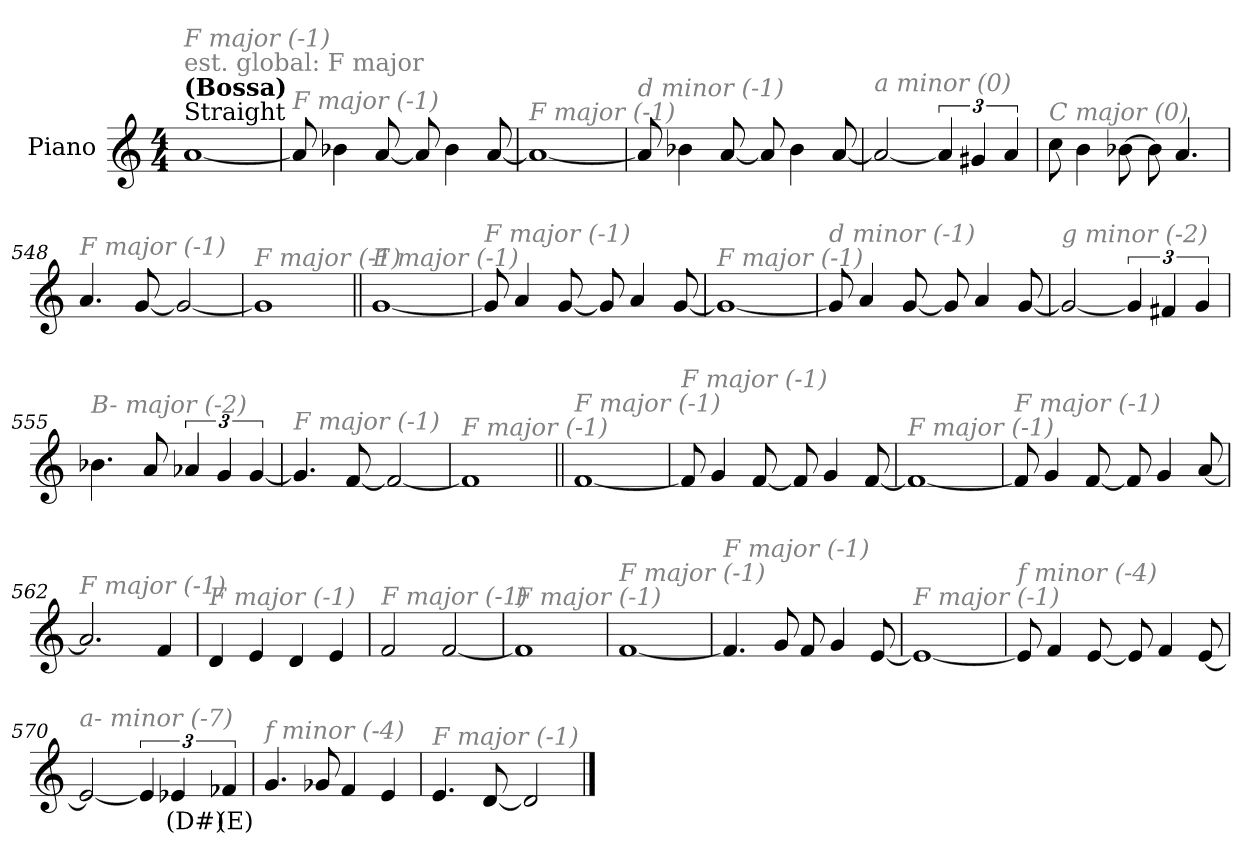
**kern	**text
*part1	*part1
*staff1	*staff1
*I"Piano	*
*I'Pno.	*
*clefG2	*
*k[]	*
*M4/4	*
=1	=1
!LO:TX:a:t=Straight	!
!LO:TX:a:B:t=(Bossa)	!
!LO:TX:a:color=#808080:t=est. global&colon; F major	!
!LO:TX:i:color=#808080:t=F major (-1)	!
[1a	.
=543	=543
!LO:TX:i:color=#808080:t=F major (-1)	!
8a/]	.
4b-X\	.
[8a/	.
8a/]	.
4b-\	.
[8a/	.
=544	=544
!LO:TX:i:color=#808080:t=F major (-1)	!
1a_	.
=545	=545
!LO:TX:i:color=#808080:t=d minor (-1)	!
8a/]	.
4b-X\	.
[8a/	.
8a/]	.
4b-\	.
[8a/	.
!!LO:LB:g=z
=546	=546
!LO:TX:i:color=#808080:t=a minor (0)	!
2a/_	.
6a/]	.
6g#X/	.
6a/	.
=547	=547
!LO:TX:i:color=#808080:t=C major (0)	!
8cc\	.
4b\	.
[8b-X\	.
8b-\]	.
4.a/	.
=548	=548
!LO:TX:i:color=#808080:t=F major (-1)	!
4.a/	.
[8g/	.
2g/_	.
=549	=549
!LO:TX:i:color=#808080:t=F major (-1)	!
1g]	.
!!LO:LB:g=z
=550||	=550||
!LO:TX:i:color=#808080:t=F major (-1)	!
[1g	.
=551	=551
!LO:TX:i:color=#808080:t=F major (-1)	!
8g/]	.
4a/	.
[8g/	.
8g/]	.
4a/	.
[8g/	.
=552	=552
!LO:TX:i:color=#808080:t=F major (-1)	!
1g_	.
=553	=553
!LO:TX:i:color=#808080:t=d minor (-1)	!
8g/]	.
4a/	.
[8g/	.
8g/]	.
4a/	.
[8g/	.
!!LO:LB:g=z
=554	=554
!LO:TX:i:color=#808080:t=g minor (-2)	!
2g/_	.
6g/]	.
6f#X/	.
6g/	.
=555	=555
!LO:TX:i:color=#808080:t=B- major (-2)	!
4.b-X\	.
8a/	.
6a-X/	.
6g/	.
[6g/	.
=556	=556
!LO:TX:i:color=#808080:t=F major (-1)	!
4.g/]	.
[8f/	.
2f/_	.
=557	=557
!LO:TX:i:color=#808080:t=F major (-1)	!
1f]	.
!!LO:LB:g=z
=558||	=558||
!LO:TX:i:color=#808080:t=F major (-1)	!
[1f	.
=559	=559
!LO:TX:i:color=#808080:t=F major (-1)	!
8f/]	.
4g/	.
[8f/	.
8f/]	.
4g/	.
[8f/	.
=560	=560
!LO:TX:i:color=#808080:t=F major (-1)	!
1f_	.
=561	=561
!LO:TX:i:color=#808080:t=F major (-1)	!
8f/]	.
4g/	.
[8f/	.
8f/]	.
4g/	.
[8a/	.
!!LO:LB:g=z
=562	=562
!LO:TX:i:color=#808080:t=F major (-1)	!
2.a/]	.
4f/	.
=563	=563
!LO:TX:i:color=#808080:t=F major (-1)	!
4d/	.
4e/	.
4d/	.
4e/	.
=564	=564
!LO:TX:i:color=#808080:t=F major (-1)	!
2f/	.
[2f/	.
=565	=565
!LO:TX:i:color=#808080:t=F major (-1)	!
1f]	.
!!LO:LB:g=z
=566	=566
!LO:TX:i:color=#808080:t=F major (-1)	!
[1f	.
=567	=567
!LO:TX:i:color=#808080:t=F major (-1)	!
4.f/]	.
8g/	.
8f/	.
4g/	.
[8e/	.
=568	=568
!LO:TX:i:color=#808080:t=F major (-1)	!
1e_	.
=569	=569
!LO:TX:i:color=#808080:t=f minor (-4)	!
8e/]	.
4f/	.
[8e/	.
8e/]	.
4f/	.
[8e/	.
!!LO:LB:g=z
=570	=570
!LO:TX:i:color=#808080:t=a- minor (-7)	!
2e/_	.
6e/]	.
6e-Xi/	(D#)
6f-Xi/	(E)
=571	=571
!LO:TX:i:color=#808080:t=f minor (-4)	!
4.g/	.
8g-X/	.
4f/	.
4e/	.
=572	=572
!LO:TX:i:color=#808080:t=F major (-1)	!
4.e/	.
[8d/	.
2d/]	.
==	==
*-	*-
